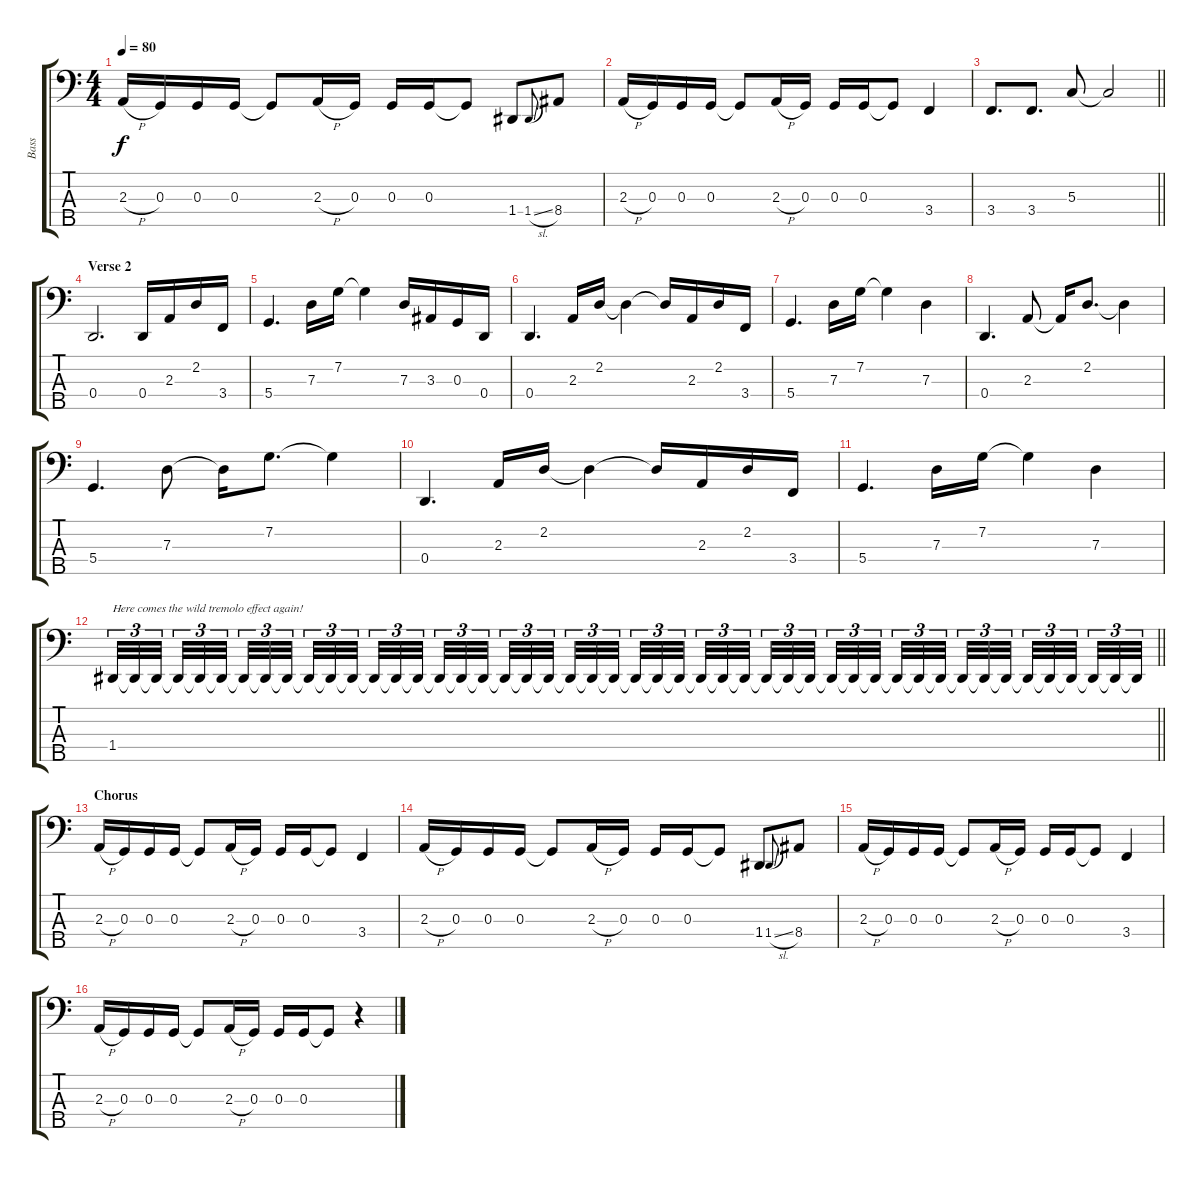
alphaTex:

\track ("Bass" "Bass") {instrument electricbassfinger}
\staff {score tabs}
\tuning (F2 C2 G1 D1 A0) {hide}
\ts (4 4)
\tempo 80
\clef f4
\ks c
2.3{h}.16{dy f} 0.3.16 0.3.16 0.3.16 0.3{t}.8 2.3{h}.16 0.3.16 0.3.16 0.3.16 0.3{t}.8 1.4.8 1.4{sl}.8{gr onbeat} 8.4.8 |
2.3{h}.16 0.3.16 0.3.16 0.3.16 0.3{t}.8 2.3{h}.16 0.3.16 0.3.16 0.3.16 0.3{t}.8 3.4.4 |
\barLineRight lightlight
3.4.8{d} 3.4.8{d} 5.3.8 5.3{t}.2 |
\section ("" "Verse 2")
0.4.2{d} 0.4.16 2.3.16 2.2.16 3.4.16 |
5.4.4{d} 7.3.16 7.2.16 7.2{t}.4 7.3.16 3.3.16 0.3.16 0.4.16 |
0.4.4{d} 2.3.16 2.2.16 2.2{t}.4 2.2{t}.16 2.3.16 2.2.16 3.4.16 |
5.4.4{d} 7.3.16 7.2.16 7.2{t}.4 7.3.4 |
0.4.4{d} 2.3.8 2.3{t}.16 2.2.8{d} 2.2{t}.4 |
5.4.4{d} 7.3.8 7.3{t}.16 7.2.8{d} 7.2{t}.4 |
0.4.4{d} 2.3.16 2.2.16 2.2{t}.4 2.2{t}.16 2.3.16 2.2.16 3.4.16 |
5.4.4{d} 7.3.16 7.2.16 7.2{t}.4 7.3.4 |
\barLineRight lightlight
1.4.32{tu (3 2) txt "Here comes the wild tremolo effect again!"} 1.4{t}.32{tu (3 2) volume 0} 1.4{t}.32{tu (3 2) volume 13 beam splitsecondary} 1.4{t}.32{tu (3 2) volume 0} 1.4{t}.32{tu (3 2) volume 13} 1.4{t}.32{tu (3 2) volume 0 beam splitsecondary} 1.4{t}.32{tu (3 2) volume 13} 1.4{t}.32{tu (3 2) volume 0} 1.4{t}.32{tu (3 2) volume 13 beam splitsecondary} 1.4{t}.32{tu (3 2) volume 0} 1.4{t}.32{tu (3 2) volume 13} 1.4{t}.32{tu (3 2) volume 0} 1.4{t}.32{tu (3 2) volume 13} 1.4{t}.32{tu (3 2) volume 0} 1.4{t}.32{tu (3 2) volume 13 beam splitsecondary} 1.4{t}.32{tu (3 2) volume 0} 1.4{t}.32{tu (3 2) volume 13} 1.4{t}.32{tu (3 2) volume 0 beam splitsecondary} 1.4{t}.32{tu (3 2) volume 13} 1.4{t}.32{tu (3 2) volume 0} 1.4{t}.32{tu (3 2) volume 13 beam splitsecondary} 1.4{t}.32{tu (3 2) volume 0} 1.4{t}.32{tu (3 2) volume 13} 1.4{t}.32{tu (3 2) volume 0} 1.4{t}.32{tu (3 2) volume 13} 1.4{t}.32{tu (3 2) volume 0} 1.4{t}.32{tu (3 2) volume 13 beam splitsecondary} 1.4{t}.32{tu (3 2) volume 0} 1.4{t}.32{tu (3 2) volume 13} 1.4{t}.32{tu (3 2) volume 0 beam splitsecondary} 1.4{t}.32{tu (3 2) volume 13} 1.4{t}.32{tu (3 2) volume 0} 1.4{t}.32{tu (3 2) volume 13 beam splitsecondary} 1.4{t}.32{tu (3 2) volume 0} 1.4{t}.32{tu (3 2) volume 13} 1.4{t}.32{tu (3 2) volume 0} 1.4{t}.32{tu (3 2) volume 13} 1.4{t}.32{tu (3 2) volume 0} 1.4{t}.32{tu (3 2) volume 13 beam splitsecondary} 1.4{t}.32{tu (3 2) volume 0} 1.4{t}.32{tu (3 2) volume 13} 1.4{t}.32{tu (3 2) volume 0 beam splitsecondary} 1.4{t}.32{tu (3 2) volume 13} 1.4{t}.32{tu (3 2) volume 0} 1.4{t}.32{tu (3 2) volume 13 beam splitsecondary} 1.4{t}.32{tu (3 2) volume 0} 1.4{t}.32{tu (3 2) volume 13} 1.4{t}.32{tu (3 2) volume 0} |
\section ("" "Chorus")
2.3{h}.16{volume 13} 0.3.16 0.3.16 0.3.16 0.3{t}.8 2.3{h}.16 0.3.16 0.3.16 0.3.16 0.3{t}.8 3.4.4 |
2.3{h}.16 0.3.16 0.3.16 0.3.16 0.3{t}.8 2.3{h}.16 0.3.16 0.3.16 0.3.16 0.3{t}.8 1.4.8 1.4{sl}.8{gr onbeat} 8.4.8 |
2.3{h}.16 0.3.16 0.3.16 0.3.16 0.3{t}.8 2.3{h}.16 0.3.16 0.3.16 0.3.16 0.3{t}.8 3.4.4 |
2.3{h}.16 0.3.16 0.3.16 0.3.16 0.3{t}.8 2.3{h}.16 0.3.16 0.3.16 0.3.16 0.3{t}.8 r.4
